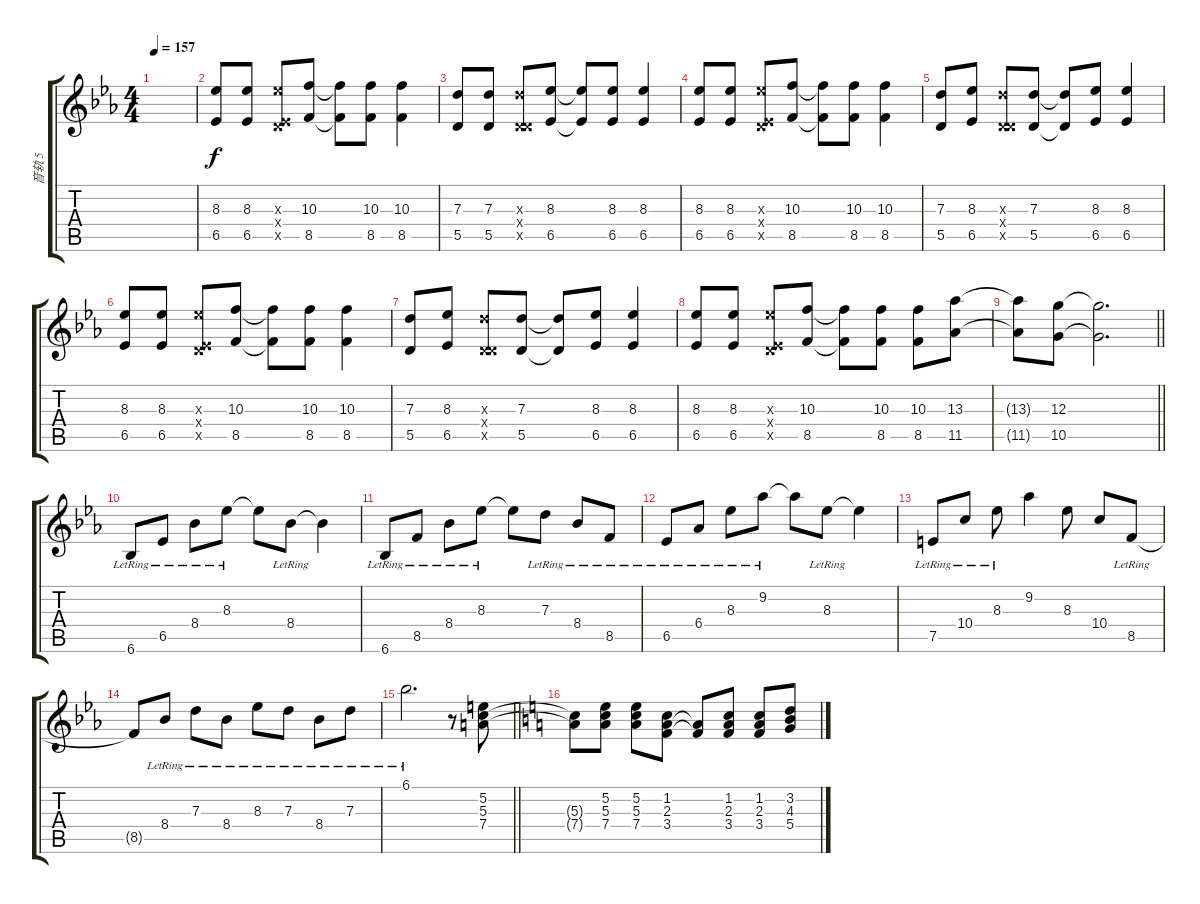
\track ("音轨 5" "音轨 5") {instrument overdrivenguitar}
\staff {score tabs}
\tuning (E4 B3 G3 D3 A2 E2) {hide}
\ts (4 4)
\tempo 157
\clef g2
\ks eb
|
(8.3 6.5).8 (8.3 6.5).8 (8.3{x} 0.4{x} 6.5{x}).8 (10.3 8.5).8 (10.3{t} 8.5{t}).8 (10.3 8.5).8 (10.3 8.5).4 |
(7.3 5.5).8 (7.3 5.5).8 (7.3{x} 0.4{x} 5.5{x}).8 (8.3 6.5).8 (8.3{t} 6.5{t}).8 (8.3 6.5).8 (8.3 6.5).4 |
(8.3 6.5).8 (8.3 6.5).8 (8.3{x} 0.4{x} 6.5{x}).8 (10.3 8.5).8 (10.3{t} 8.5{t}).8 (10.3 8.5).8 (10.3 8.5).4 |
(7.3 5.5).8 (8.3 6.5).8 (7.3{x} 0.4{x} 5.5{x}).8 (7.3 5.5).8 (7.3{t} 5.5{t}).8 (8.3 6.5).8 (8.3 6.5).4 |
(8.3 6.5).8 (8.3 6.5).8 (8.3{x} 0.4{x} 6.5{x}).8 (10.3 8.5).8 (10.3{t} 8.5{t}).8 (10.3 8.5).8 (10.3 8.5).4 |
(7.3 5.5).8 (8.3 6.5).8 (7.3{x} 0.4{x} 5.5{x}).8 (7.3 5.5).8 (7.3{t} 5.5{t}).8 (8.3 6.5).8 (8.3 6.5).4 |
(8.3 6.5).8 (8.3 6.5).8 (8.3{x} 0.4{x} 6.5{x}).8 (10.3 8.5).8 (10.3{t} 8.5{t}).8 (10.3 8.5).8 (10.3 8.5).8 (13.3 11.5).8 |
\barLineRight lightlight
(13.3{t} 11.5{t}).8 (12.3 10.5).8 (12.3{t} 10.5{t}).2{d} |
6.6{lr}.8 6.5{lr}.8 8.4{lr}.8 8.3{lr}.8 8.3{t}.8 8.4{lr}.8 8.4{t}.4 |
6.6{lr}.8 8.5{lr}.8 8.4{lr}.8 8.3{lr}.8 8.3{t}.8 7.3{lr}.8 8.4{lr}.8 8.5{lr}.8 |
6.5{lr}.8 6.4{lr}.8 8.3{lr}.8 9.2{lr}.8 9.2{t}.8 8.3{lr}.8 8.3{t}.4 |
7.5{lr}.8 10.4{lr}.8 8.3{lr}.8 9.2.4 8.3.8 10.4.8 8.5{lr}.8 |
8.5{t}.8 8.4{lr}.8 7.3{lr}.8 8.4{lr}.8 8.3{lr}.8 7.3{lr}.8 8.4{lr}.8 7.3{lr}.8 |
\barLineRight lightlight
6.1{lr}.2{d} r.8 (5.2 5.3 7.4).8 |
\ks c
(5.3{t} 7.4{t}).8 (5.2 5.3 7.4).8 (5.2 5.3 7.4).8 (1.2 2.3 3.4).8 (2.3{t} 3.4{t}).8 (1.2 2.3 3.4).8 (1.2 2.3 3.4).8 (3.2 4.3 5.4).8
